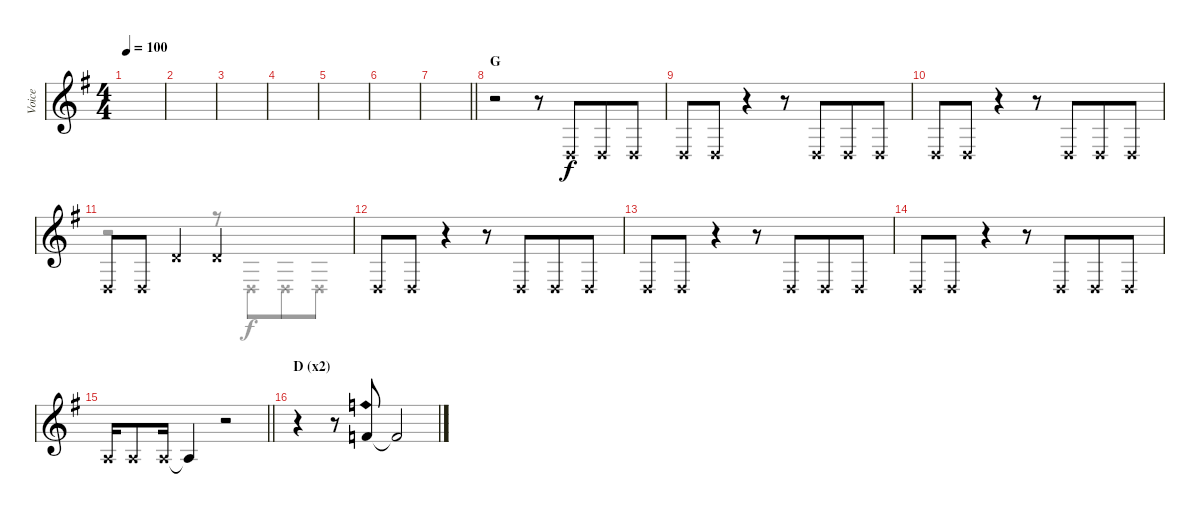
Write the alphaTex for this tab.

\track ("Voice" "Voice") {instrument lead6voice}
\staff {score}
\tuning (D4 A3 F3 C3 G2 D2) {hide}
\voice
\ts (4 4)
\tempo 100
\clef g2
\ks g
|
|
|
|
|
|
\barLineRight lightlight
|
\section ("" "G")
r.2 r.8 2.4{x}.8{beam merge} 2.4{x}.8 2.4{x}.8 |
2.4{x}.8 2.4{x}.8 r.4 r.8 2.4{x}.8{beam merge} 2.4{x}.8 2.4{x}.8 |
2.4{x}.8 2.4{x}.8 r.4 r.8 2.4{x}.8{beam merge} 2.4{x}.8 2.4{x}.8 |
2.4{x}.8 2.4{x}.8 0.1{x}.4 0.1{x}.2 |
2.4{x}.8 2.4{x}.8 r.4 r.8 2.4{x}.8{beam merge} 2.4{x}.8 2.4{x}.8 |
2.4{x}.8 2.4{x}.8 r.4 r.8 2.4{x}.8{beam merge} 2.4{x}.8 2.4{x}.8 |
2.4{x}.8 2.4{x}.8 r.4 r.8 2.4{x}.8{beam merge} 2.4{x}.8 2.4{x}.8 |
\barLineRight lightlight
0.2{x}.16 0.2{x}.8 0.2{x}.16 0.2{t}.4 r.2 |
\section ("" "D (x2)")
r.4 r.8 3.1{sh 12}.8 3.1{t}.2
\voice
\clef g2
\ottava regular
\simile none
\ks g
|
|
|
|
|
|
\barLineRight lightlight
|
|
|
|
r.2 r.8 2.4{x}.8{beam merge} 2.4{x}.8 2.4{x}.8 |
|
|
|
\barLineRight lightlight
|
